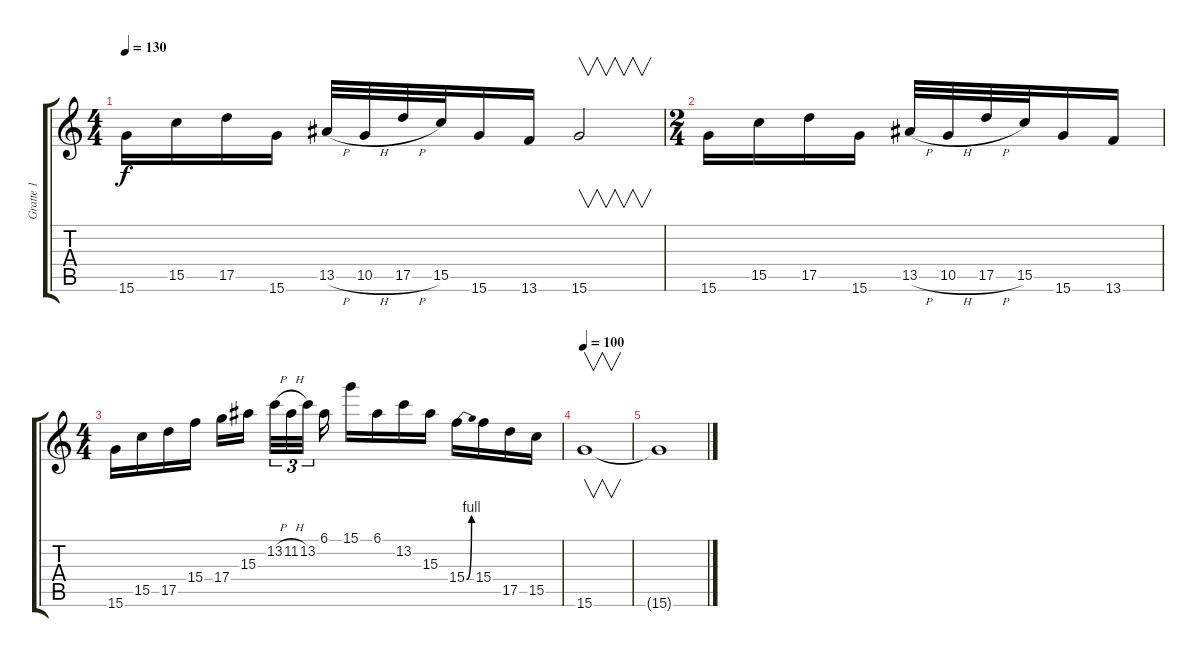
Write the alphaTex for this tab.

\track ("Gratte 1" "Gratte 1") {instrument overdrivenguitar}
\staff {score tabs}
\tuning (E4 B3 G3 D3 A2 E2) {hide}
\ts (4 4)
\tempo 130
\clef g2
\ks c
15.6.16{dy f} 15.5.16 17.5.16 15.6.16 13.5{h}.32 10.5{h}.32 17.5{h}.32 15.5.32 15.6.16 13.6.16 15.6.2{v} |
\ts (2 4)
15.6.16 15.5.16 17.5.16 15.6.16 13.5{h}.32 10.5{h}.32 17.5{h}.32 15.5.32 15.6.16 13.6.16 |
\ts (4 4)
15.6.16 15.5.16 17.5.16 15.4.16 17.4.16 15.3.16 13.2{h}.32{tu (3 2)} 11.2{h}.32{tu (3 2)} 13.2.32{tu (3 2)} 6.1.16 15.1.16 6.1.16 13.2.16 15.3.16 15.4{be (bend 0 0 60 4)}.16 15.4.16 17.5.16 15.5.16 |
\tempo 100
15.6.1{v} |
15.6{t}.1
